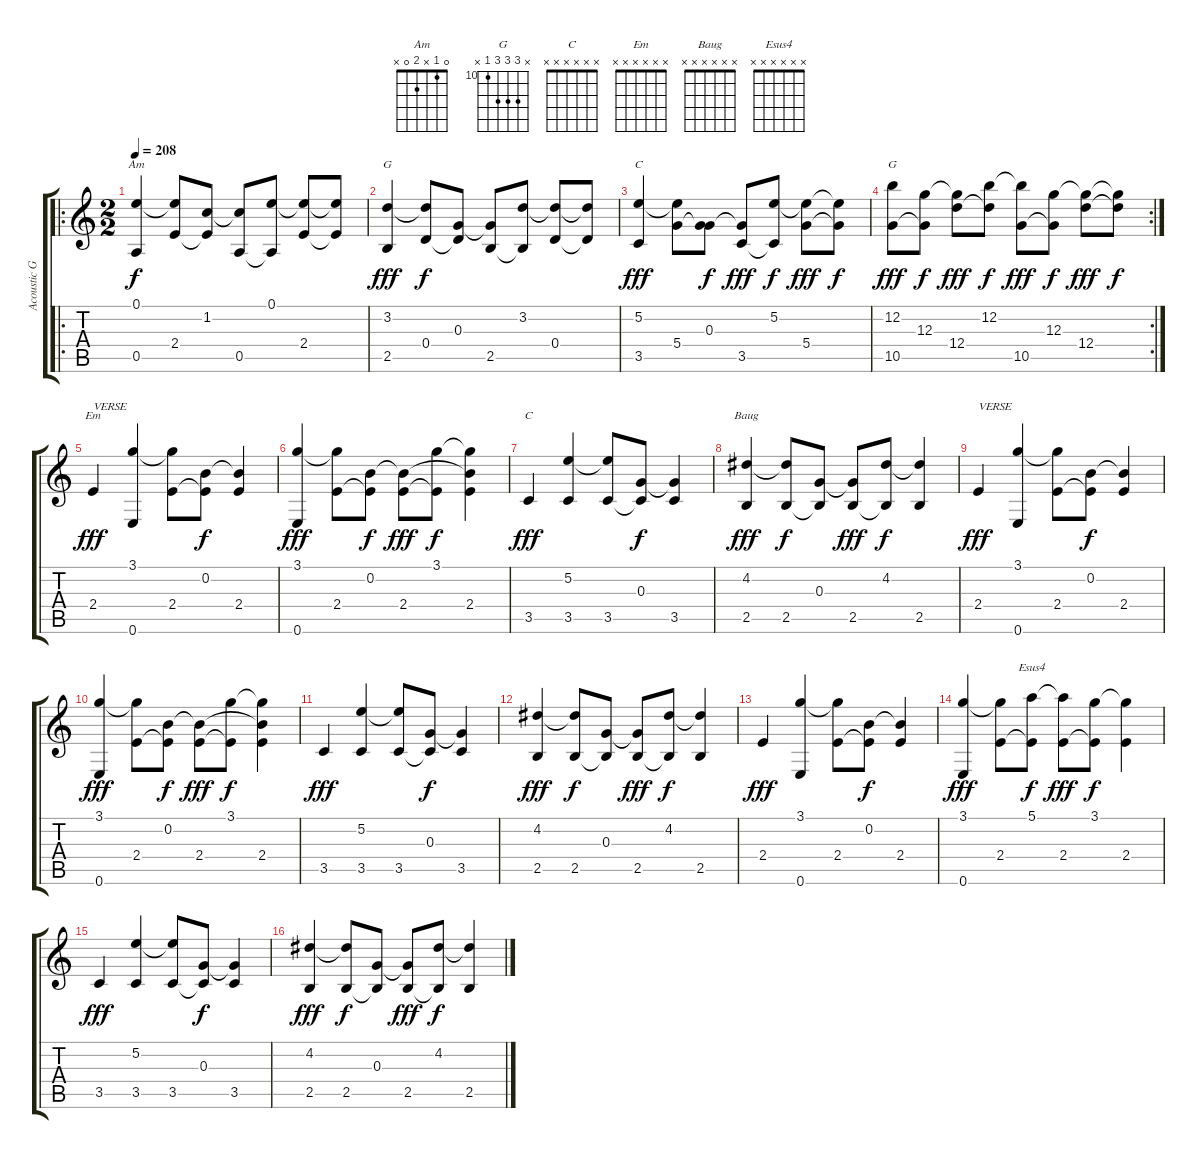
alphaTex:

\track ("Acoustic Guitar" "Acoustic G") {instrument acousticguitarnylon}
\staff {score tabs}
\tuning (E4 B3 G3 D3 A2 E2) {hide}
\chord ("Am" 0 1 x 2 0 x)
\chord ("G" x 3 0 0 2 x)
\chord ("C" x 5 0 5 3 x)
\chord ("G" x 12 12 12 10 x) {firstfret 10}
\chord ("Em" x x x x x x) {firstfret 0}
\chord ("C" x x x x x x) {firstfret 0}
\chord ("Baug" x x x x x x) {firstfret 0}
\chord ("Esus4" x x x x x x) {firstfret 0}
\ro
\ts (2 2)
\tempo 208
\clef g2
\ks c
(0.1 0.5).4{ch "Am" dy f} (0.1{t} 2.4).8 (1.2 2.4{t}).8 (1.2{t} 0.5).8 (0.1 0.5{t}).8 (0.1{t} 2.4).8 (0.1{t} 2.4{t}).8 |
(3.2 2.5).4{ch "G" dy fff} (3.2{t} 0.4).8{dy f} (0.3 0.4{t}).8 (0.3{t} 2.5).8 (3.2 2.5{t}).8 (3.2{t} 0.4).8 (3.2{t} 0.4{t}).8 |
(5.2 3.5).4{ch "C" dy fff} (5.2{t} 5.4).8 (0.3 5.4{t}).8{dy f} (0.3{t} 3.5).8{dy fff} (5.2 3.5{t}).8{dy f} (5.2{t} 5.4).8{dy fff} (5.2{t} 5.4{t}).8{dy f} |
\rc 2
(12.2 10.5).8{ch "G" dy fff} (12.3 10.5{t}).8{dy f} (12.3{t} 12.4).8{dy fff} (12.2 12.4{t}).8{dy f} (12.2{t} 10.5).8{dy fff} (12.3 10.5{t}).8{dy f} (12.3{t} 12.4).8{dy fff} (12.3{t} 12.4{t}).8{dy f} |
2.4.4{ch "Em" txt "VERSE" dy fff} (3.1 0.6).4 (3.1{t} 2.4).8 (0.2 2.4{t}).8{dy f} (0.2{t} 2.4).4 |
(3.1 0.6).4{dy fff} (3.1{t} 2.4).8 (0.2 2.4{t}).8{dy f} (0.2{t} 2.4).8{dy fff} (3.1 2.4{t}).8{dy f} (3.1{t} 0.2{t} 2.4).4 |
3.5.4{ch "C" dy fff} (5.2 3.5).4 (5.2{t} 3.5).8 (0.3 3.5{t}).8{dy f} (0.3{t} 3.5).4 |
(4.2 2.5).4{ch "Baug" dy fff} (4.2{t} 2.5).8{dy f} (0.3 2.5{t}).8 (0.3{t} 2.5).8{dy fff} (4.2 2.5{t}).8{dy f} (4.2{t} 2.5).4 |
2.4.4{txt "VERSE" dy fff} (3.1 0.6).4 (3.1{t} 2.4).8 (0.2 2.4{t}).8{dy f} (0.2{t} 2.4).4 |
(3.1 0.6).4{dy fff} (3.1{t} 2.4).8 (0.2 2.4{t}).8{dy f} (0.2{t} 2.4).8{dy fff} (3.1 2.4{t}).8{dy f} (3.1{t} 0.2{t} 2.4).4 |
3.5.4{dy fff} (5.2 3.5).4 (5.2{t} 3.5).8 (0.3 3.5{t}).8{dy f} (0.3{t} 3.5).4 |
(4.2 2.5).4{dy fff} (4.2{t} 2.5).8{dy f} (0.3 2.5{t}).8 (0.3{t} 2.5).8{dy fff} (4.2 2.5{t}).8{dy f} (4.2{t} 2.5).4 |
2.4.4{dy fff} (3.1 0.6).4 (3.1{t} 2.4).8 (0.2 2.4{t}).8{dy f} (0.2{t} 2.4).4 |
(3.1 0.6).4{dy fff} (3.1{t} 2.4).8 (5.1 2.4{t}).8{ch "Esus4" dy f} (5.1{t} 2.4).8{dy fff} (3.1 2.4{t}).8{dy f} (3.1{t} 2.4).4 |
3.5.4{dy fff} (5.2 3.5).4 (5.2{t} 3.5).8 (0.3 3.5{t}).8{dy f} (0.3{t} 3.5).4 |
(4.2 2.5).4{dy fff} (4.2{t} 2.5).8{dy f} (0.3 2.5{t}).8 (0.3{t} 2.5).8{dy fff} (4.2 2.5{t}).8{dy f} (4.2{t} 2.5).4
